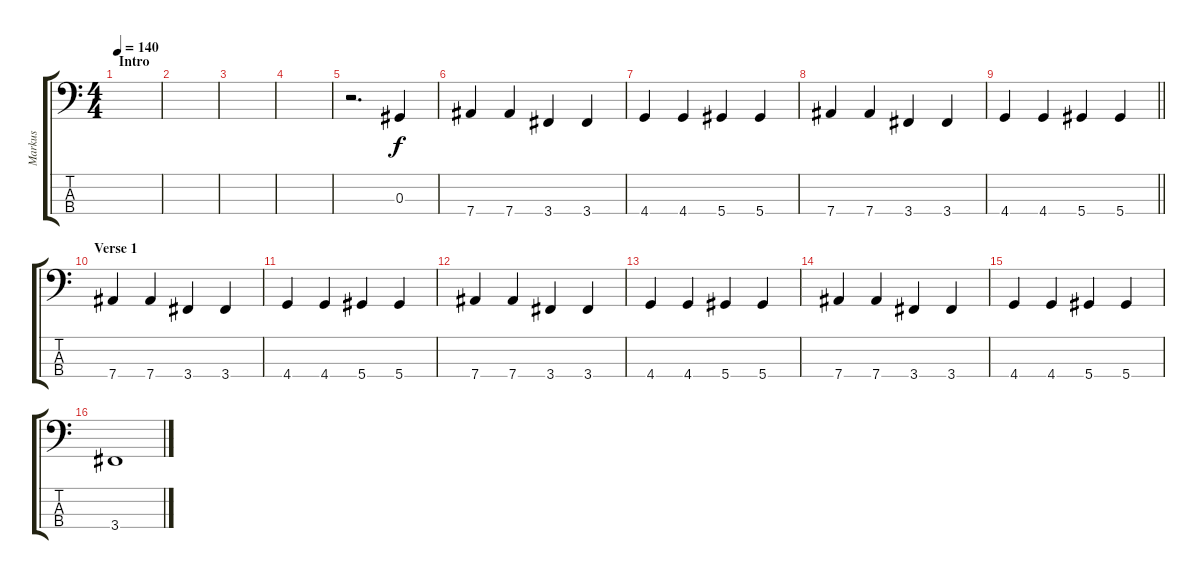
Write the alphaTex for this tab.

\track ("Markus" "Markus") {instrument electricbassfinger}
\staff {score tabs}
\tuning (Gb2 Db2 Ab1 Eb1) {hide}
\ts (4 4)
\section ("" "Intro")
\tempo 140
\clef f4
\ks c
|
|
|
|
r.2{d} 0.3.4 |
7.4.4 7.4.4 3.4.4 3.4.4 |
4.4.4 4.4.4 5.4.4 5.4.4 |
7.4.4 7.4.4 3.4.4 3.4.4 |
\barLineRight lightlight
4.4.4 4.4.4 5.4.4 5.4.4 |
\section ("" "Verse 1")
7.4.4 7.4.4 3.4.4 3.4.4 |
4.4.4 4.4.4 5.4.4 5.4.4 |
7.4.4 7.4.4 3.4.4 3.4.4 |
4.4.4 4.4.4 5.4.4 5.4.4 |
7.4.4 7.4.4 3.4.4 3.4.4 |
4.4.4 4.4.4 5.4.4 5.4.4 |
3.4.1
